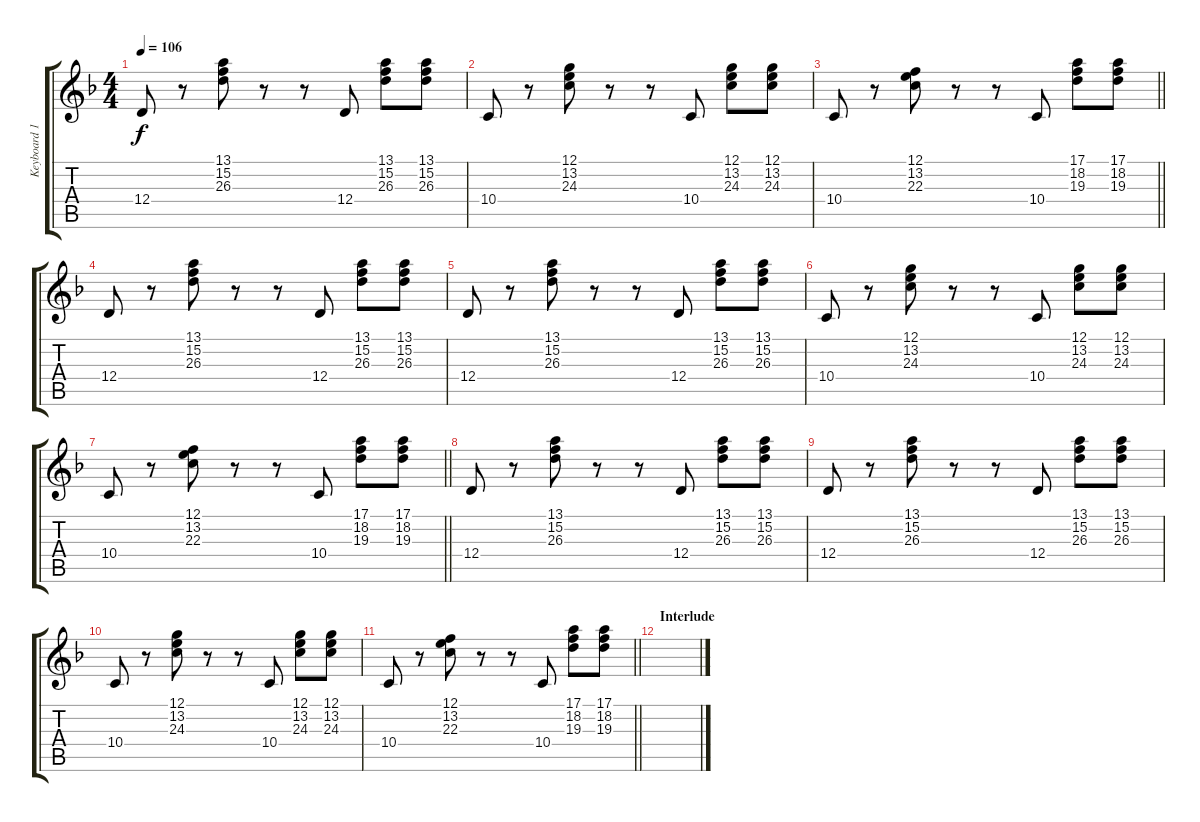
\track ("Keyboard 1" "Keyboard 1") {instrument synthstrings1}
\staff {score tabs}
\tuning (E4 B3 G3 D3 A2 E2) {hide}
\ts (4 4)
\tempo 106
\clef g2
\ks dminor
12.4.8{dy f} r.8 (13.1 15.2 26.3).8 r.8 r.8 12.4.8 (13.1 15.2 26.3).8 (13.1 15.2 26.3).8 |
10.4.8 r.8 (12.1 13.2 24.3).8 r.8 r.8 10.4.8 (12.1 13.2 24.3).8 (12.1 13.2 24.3).8 |
\barLineRight lightlight
10.4.8 r.8 (12.1 13.2 22.3).8 r.8 r.8 10.4.8 (17.1 18.2 19.3).8 (17.1 18.2 19.3).8 |
12.4.8 r.8 (13.1 15.2 26.3).8 r.8 r.8 12.4.8 (13.1 15.2 26.3).8 (13.1 15.2 26.3).8 |
12.4.8 r.8 (13.1 15.2 26.3).8 r.8 r.8 12.4.8 (13.1 15.2 26.3).8 (13.1 15.2 26.3).8 |
10.4.8 r.8 (12.1 13.2 24.3).8 r.8 r.8 10.4.8 (12.1 13.2 24.3).8 (12.1 13.2 24.3).8 |
\barLineRight lightlight
10.4.8 r.8 (12.1 13.2 22.3).8 r.8 r.8 10.4.8 (17.1 18.2 19.3).8 (17.1 18.2 19.3).8 |
12.4.8 r.8 (13.1 15.2 26.3).8 r.8 r.8 12.4.8 (13.1 15.2 26.3).8 (13.1 15.2 26.3).8 |
12.4.8 r.8 (13.1 15.2 26.3).8 r.8 r.8 12.4.8 (13.1 15.2 26.3).8 (13.1 15.2 26.3).8 |
10.4.8 r.8 (12.1 13.2 24.3).8 r.8 r.8 10.4.8 (12.1 13.2 24.3).8 (12.1 13.2 24.3).8 |
\barLineRight lightlight
10.4.8 r.8 (12.1 13.2 22.3).8 r.8 r.8 10.4.8 (17.1 18.2 19.3).8 (17.1 18.2 19.3).8 |
\section ("" "Interlude")
